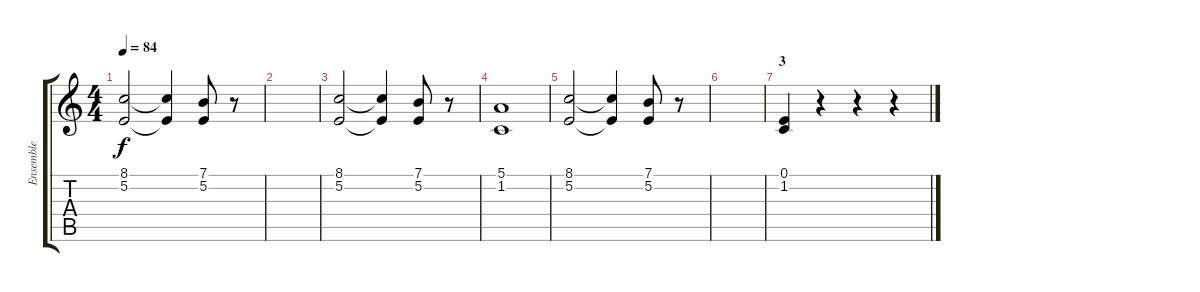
\track ("Ensemble" "Ensemble") {instrument stringensemble2}
\staff {score tabs}
\tuning (E4 B3 G3 D3 A2 E2) {hide}
\ts (4 4)
\tempo 84
\clef g2
\ks c
(8.1 5.2).2{dy f} (8.1{t} 5.2{t}).4 (7.1 5.2).8 r.8 |
|
(8.1 5.2).2 (8.1{t} 5.2{t}).4 (7.1 5.2).8 r.8 |
(5.1 1.2).1 |
(8.1 5.2).2 (8.1{t} 5.2{t}).4 (7.1 5.2).8 r.8 |
|
\section ("" "3")
(0.1 1.2).4 r.4 r.4 r.4
